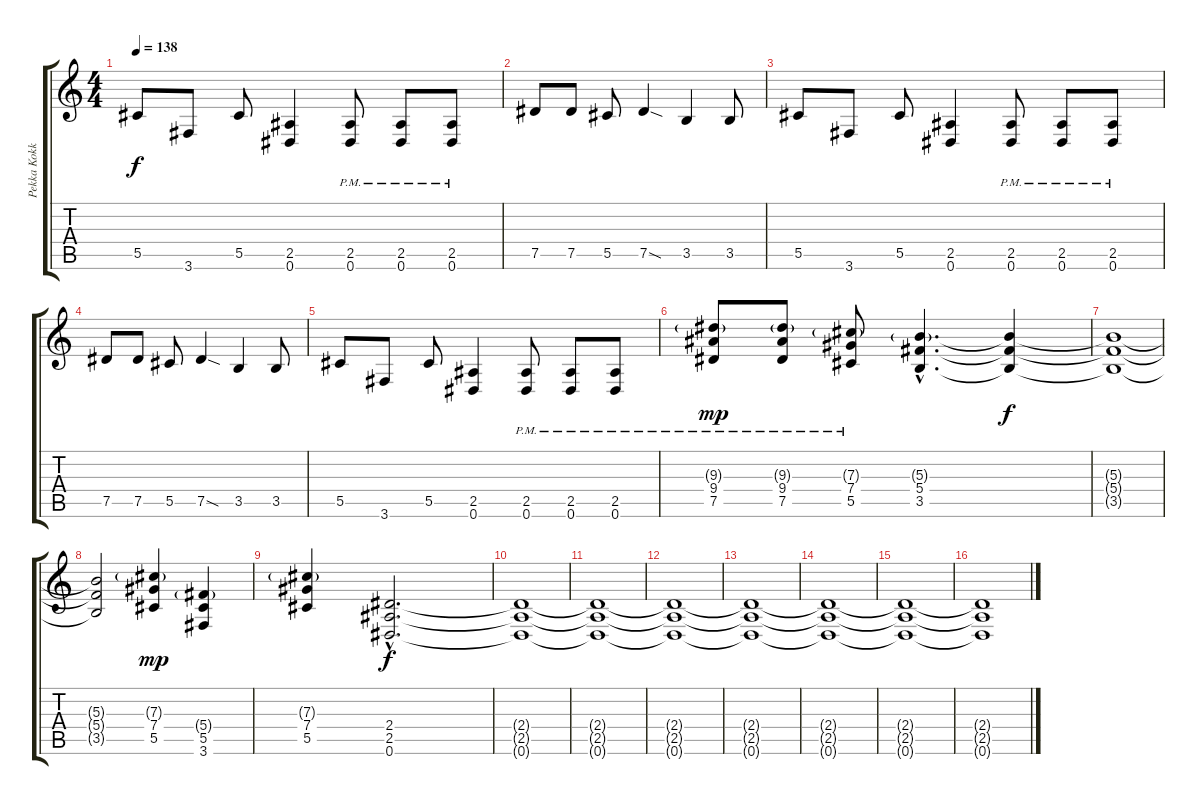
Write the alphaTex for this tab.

\track ("Pekka Kokko" "Pekka Kokk") {instrument distortionguitar}
\staff {score tabs}
\tuning (Eb4 Bb3 Gb3 Db3 Ab2 Eb2) {hide}
\ts (4 4)
\tempo 138
\clef g2
\ks c
5.5.8{dy f} 3.6.8 5.5.8 (2.5 0.6).4 (2.5{pm} 0.6{pm}).8 (2.5{pm} 0.6{pm}).8 (2.5{pm} 0.6{pm}).8 |
7.5.8 7.5.8 5.5.8 7.5{sod}.4 3.5.4 3.5.8 |
5.5.8 3.6.8 5.5.8 (2.5 0.6).4 (2.5{pm} 0.6{pm}).8 (2.5{pm} 0.6{pm}).8 (2.5{pm} 0.6{pm}).8 |
7.5.8 7.5.8 5.5.8 7.5{sod}.4 3.5.4 3.5.8 |
5.5.8 3.6.8 5.5.8 (2.5 0.6).4 (2.5{pm} 0.6{pm}).8 (2.5{pm} 0.6{pm}).8 (2.5{pm} 0.6{pm}).8 |
(9.3{g pm} 9.4{pm} 7.5{pm}).8{dy mp} (9.3{g pm} 9.4{pm} 7.5{pm}).8 (7.3{g pm} 7.4{pm} 5.5{pm}).8 (5.3{g hac} 5.4{hac} 3.5{hac}).4{d} (5.3{t} 5.4{t} 3.5{t}).4{dy f} |
(5.3{t} 5.4{t} 3.5{t}).1 |
(5.3{t} 5.4{t} 3.5{t}).2 (7.3{g} 7.4 5.5).4{dy mp} (5.4{g} 5.5 3.6).4 |
(7.3{g} 7.4 5.5).4 (2.4{hac} 2.5{hac} 0.6{hac}).2{d dy f volume 8} |
(2.4{t} 2.5{t} 0.6{t}).1 |
(2.4{t} 2.5{t} 0.6{t}).1 |
(2.4{t} 2.5{t} 0.6{t}).1 |
(2.4{t} 2.5{t} 0.6{t}).1 |
(2.4{t} 2.5{t} 0.6{t}).1{volume 0} |
(2.4{t} 2.5{t} 0.6{t}).1 |
(2.4{t} 2.5{t} 0.6{t}).1
